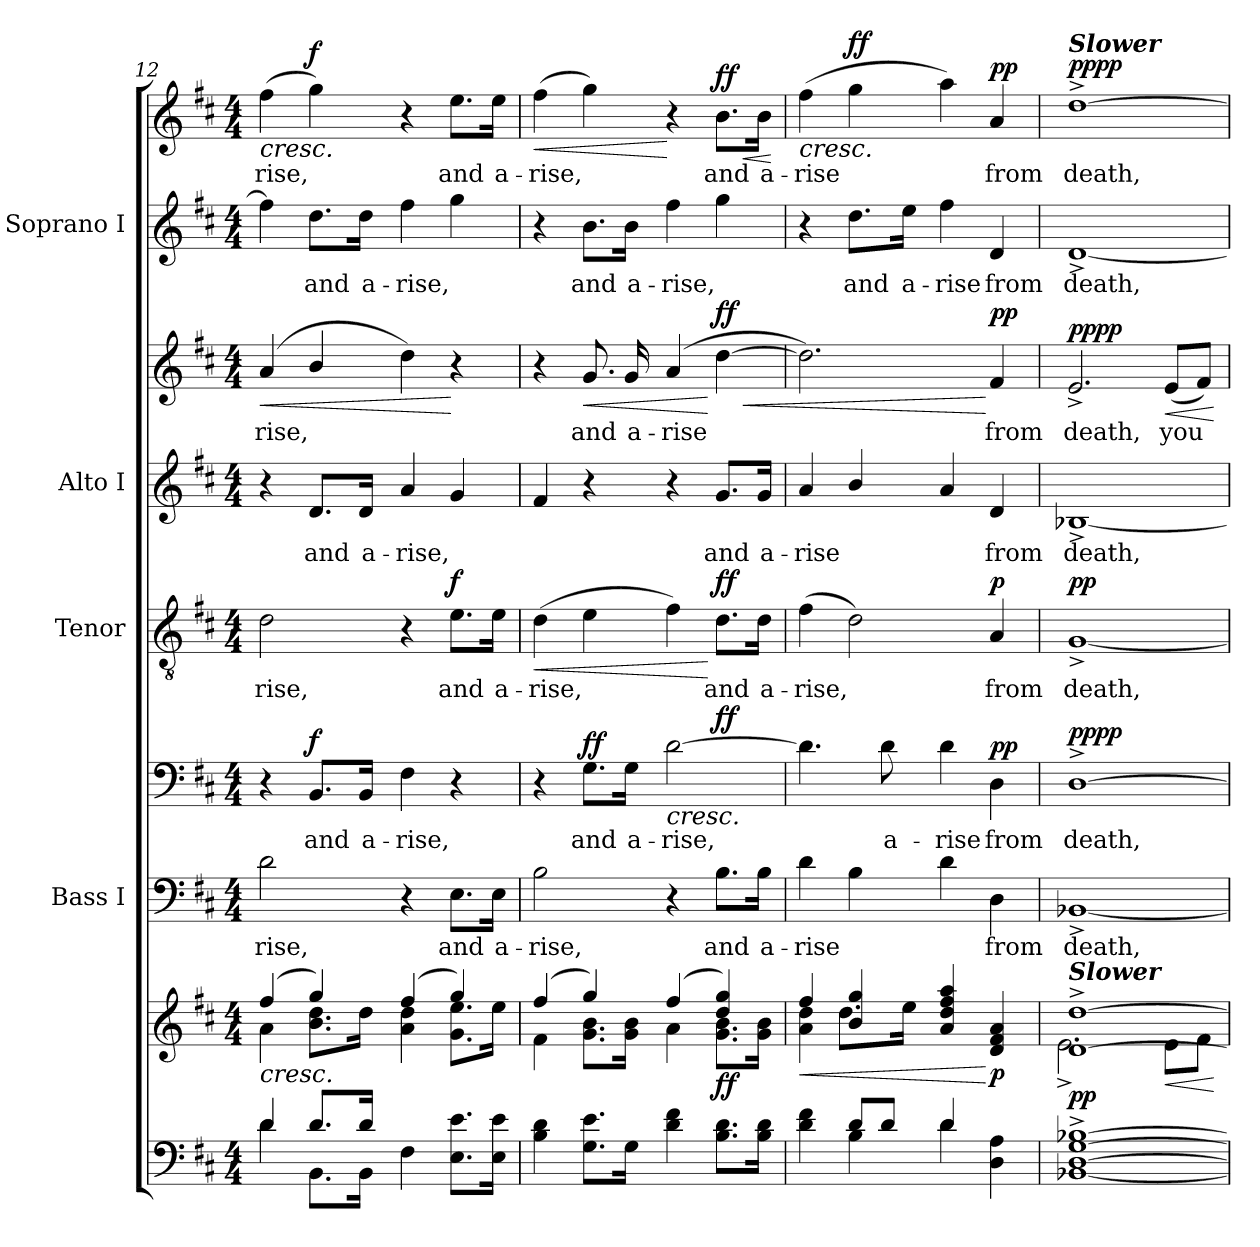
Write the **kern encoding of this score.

**kern	**kern	**dynam	**kern	**text	**kern	**text	**dynam	**kern	**text	**dynam	**kern	**text	**kern	**text	**dynam	**kern	**text	**kern	**text	**dynam
*part5	*part5	*part5	*part4	*part4	*part4	*part4	*part4	*part3	*part3	*part3	*part2	*part2	*part2	*part2	*part2	*part1	*part1	*part1	*part1	*part1
*staff9	*staff8	*staff8/9	*staff7	*staff7	*staff6	*staff6	*staff6/7	*staff5	*staff5	*staff5	*staff4	*staff4	*staff3	*staff3	*staff3/4	*staff2	*staff2	*staff1	*staff1	*staff1/2
*	*	*	*I"Bass I	*	*	*	*	*I"Tenor	*	*	*I"Alto I	*	*	*	*	*I"Soprano I	*	*	*	*
*	*	*	*I'B	*	*	*	*	*I'T	*	*	*I'A	*	*	*	*	*I'S	*	*	*	*
*clefF4	*clefG2	*	*clefF4	*	*clefF4	*	*	*clefGv2	*	*	*clefG2	*	*clefG2	*	*	*clefG2	*	*clefG2	*	*
*k[f#c#]	*k[f#c#]	*	*k[f#c#]	*	*k[f#c#]	*	*	*k[f#c#]	*	*	*k[f#c#]	*	*k[f#c#]	*	*	*k[f#c#]	*	*k[f#c#]	*	*
*D:	*D:	*	*D:	*	*D:	*	*	*D:	*	*	*D:	*	*D:	*	*	*D:	*	*D:	*	*
*M4/4	*M4/4	*	*M4/4	*	*M4/4	*	*	*M4/4	*	*	*M4/4	*	*M4/4	*	*	*M4/4	*	*M4/4	*	*
=12	=12	=12	=12	=12	=12	=12	=12	=12	=12	=12	=12	=12	=12	=12	=12	=12	=12	=12	=12	=12
*^	*^	*	*	*	*	*	*	*	*	*	*	*	*	*	*	*	*	*	*	*
!	!	!LO:TX:b:i:t=cresc.	!	!	!	!	!	!	!	!	!	!	!	!	!	!	!	!	!	!	!	!
!	!	!	!	!	!	!LO:LY:b	!	!	!	!	!LO:LY:b	!	!	!	!	!LO:LY:b	!LO:HP:b	!	!	!	!LO:LY:b	!LO:HP:b
4d/	4d\	(>4ff#/	4a\	.	2d\	rise,	4r	.	.	2d\	-rise,	.	4r	.	(<4a/	rise,	<	4ff#\]	.	(>4ff#\	rise,	<
!	!	!	!	!	!	!	!	!LO:LY:b	!LO:DY:b	!	!	!	!	!LO:LY:b	!	!	!	!	!LO:LY:b	!	!	!LO:DY:b=2
8.d/L	8.BB\L	4gg/)	8.b\ 8.dd\L	.	.	.	8.BB/L	-and	f	.	.	.	8.d/L	and	4b/	.	.	8.dd\L	-and	4gg\)	.	f
!	!	!	!	!	!	!	!	!LO:LY:b	!	!	!	!	!	!LO:LY:b	!	!	!	!	!LO:LY:b	!	!	!
16d/Jk	16BB\Jk	.	16dd\Jk	.	.	.	16BB/Jk	a-	.	.	.	.	16d/Jk	a-	.	.	.	16dd\Jk	a-	.	.	.
!	!	!	!	!	!	!	!	!LO:LY:b	!	!	!	!	!	!LO:LY:b	!	!	!	!	!LO:LY:b	!	!	!
4F#\	2ryy	(>4ff#/	4a\ 4dd\	.	4r	.	4F#\	-rise,	.	4r	.	.	4a/	-rise,	4dd\)	.	.	4ff#\	-rise,	4r	.	[
!	!	!	!	!	!	!LO:LY:b	!	!	!	!	!LO:LY:b	!LO:DY:b	!	!	!	!	!	!	!	!	!LO:LY:b	!
8.E\ 8.e\L	.	4gg/)	8.g\ 8.ee\L	.	8.E\L	and	4r	.	.	8.e\L	and	f	4g/	.	4r	.	[	4gg\	.	8.ee\L	and	.
!	!	!	!	!	!	!LO:LY:b	!	!	!	!	!LO:LY:b	!	!	!	!	!	!	!	!	!	!LO:LY:b	!
16E\ 16e\Jk	.	.	16ee\Jk	.	16E\Jk	a-	.	.	.	16e\Jk	a-	.	.	.	.	.	.	.	.	16ee\Jk	a-	.
!!LO:PB:g=z
=13	=13	=13	=13	=13	=13	=13	=13	=13	=13	=13	=13	=13	=13	=13	=13	=13	=13	=13	=13	=13	=13	=13
!	!	!	!	!	!	!LO:LY:b	!	!	!	!	!LO:LY:b	!LO:HP:b	!	!	!	!	!	!	!	!	!LO:LY:b	!LO:HP:b
4B\ 4d\	2ryy	(>4ff#/	4f#\	.	2B\	rise,	4r	.	.	(>4d\	-rise,	<	4f#/	.	4r	.	.	4r	.	(>4ff#\	rise,	<
!	!	!	!	!	!	!	!	!LO:LY:b	!LO:DY:b	!	!	!	!	!	!	!LO:LY:b	!LO:HP:b	!	!LO:LY:b	!	!	!
8.G\ 8.e\L	.	4gg/)	8.g\ 8.b\L	.	.	.	8.G\L	-and	ff	4e\	.	.	4r	.	8.g/	and	<	8.b\L	-and	4gg\)	.	.
!	!	!	!	!	!	!	!	!LO:LY:b	!	!	!	!	!	!	!	!LO:LY:b	!	!	!LO:LY:b	!	!	!
16G\Jk	.	.	16g\ 16b\Jk	.	.	.	16G\Jk	a-	.	.	.	.	.	.	16g/	a-	.	16b\Jk	a-	.	.	.
!	!	!	!	!	!	!	!	!LO:LY:b	!LO:HP:b	!	!	!	!	!	!	!LO:LY:b	!	!	!LO:LY:b	!	!	!
4d\ 4f#\	2ryy	(>4ff#/	4a\	.	4r	.	[2d\	-rise,	<	4f#\)	.	.	4r	.	(>4a/	-rise	.	4ff#\	-rise,	4r	.	[
!	!	!	!	!LO:DY:b	!	!LO:LY:b	!	!	!LO:DY:b=2	!	!LO:LY:b	!LO:DY:n=1:b	!	!LO:LY:b	!	!	!LO:HP:n=1:b	!	!	!	!LO:LY:b	!LO:HP:b
!	!	!	!	!	!	!	!	!	!	!	!	!	!	!	!	!	!LO:DY:n=1:b=2	!	!	!	!	!LO:DY:n=1:b
8.B\ 8.d\L	.	4dd/ 4gg/)	8.g\ 8.b\L	ff	8.B\L	and	.	.	ff	8.d\L	and	[ ff	8.g/L	and	[4dd\	.	[ < ff	4gg\	.	8.b\L	and	< ff
!	!	!	!	!	!	!LO:LY:b	!	!	!	!	!LO:LY:b	!	!	!LO:LY:b	!	!	!	!	!	!	!LO:LY:b	!
16B\ 16d\Jk	.	.	16g\ 16b\Jk	.	16B\Jk	a-	.	.	.	16d\Jk	a-	.	16g/Jk	a-	.	.	.	.	.	16b\Jk	a-	.
*v	*v	*	*	*	*	*	*	*	*	*	*	*	*	*	*	*	*	*	*	*	*	*
*	*v	*v	*	*	*	*	*	*	*	*	*	*	*	*	*	*	*	*	*	*	*
.	.	.	.	.	.	.	.	.	.	.	.	.	.	.	.	.	.	.	.	[
=14	=14	=14	=14	=14	=14	=14	=14	=14	=14	=14	=14	=14	=14	=14	=14	=14	=14	=14	=14	=14
*^	*	*	*	*	*	*	*	*	*	*	*	*	*	*	*	*	*	*	*	*
!	!	!	!LO:HP:b	!	!LO:LY:b	!	!	!	!	!LO:LY:b	!	!	!LO:LY:b	!	!	!	!	!	!	!LO:LY:b	!LO:HP:b
*	*	*^	*	*	*	*	*	*	*	*	*	*	*	*	*	*	*	*	*	*	*
4d\ 4f#\	4ryy	4ff#/	4a\ 4dd\	<	4d\	rise	4.d\]	.	.	(>4f#\	-rise,	.	4a/	rise	2.dd\])	.	.	4r	.	(>4ff#\	rise	<
!	!	!	!	!	!	!	!	!	!	!	!	!	!	!	!	!	!	!	!LO:LY:b	!	!	!LO:DY:b=2
8d/L	4B\	4b/ 4gg/	8.dd\L	.	4B\	.	.	.	.	2d\)	.	.	4b/	.	.	.	.	8.dd\L	and	4gg\	.	ff
!	!	!	!	!	!	!	!	!LO:LY:b	!	!	!	!	!	!	!	!	!	!	!	!	!	!
8d/J	.	.	.	.	.	.	8d\	-a-	[	.	.	.	.	.	.	.	.	.	.	.	.	.
!	!	!	!	!	!	!	!	!	!	!	!	!	!	!	!	!	!	!	!LO:LY:b	!	!	!
.	.	.	16ee\Jk	.	.	.	.	.	.	.	.	.	.	.	.	.	.	16ee\Jk	a-	.	.	.
!	!	!	!	!	!	!	!	!LO:LY:b	!	!	!	!	!	!	!	!	!	!	!LO:LY:b	!	!	!
4d/	4d\	4a/ 4dd/ 4ff#/ 4aa/	2ryy	.	4d\	.	4d\	-rise	.	.	.	.	4a/	.	.	.	.	4ff#\	-rise	4aa\)	.	.
!	!	!	!	!LO:DY:n=1:b	!	!LO:LY:b	!	!LO:LY:b	!LO:DY:b=2	!	!LO:LY:b	!	!	!LO:LY:b	!	!LO:LY:b	!	!	!LO:LY:b	!	!LO:LY:b	!
!	!	!	!	!	!	!	!	!	!LO:DY:n=1:b	!	!	!LO:DY:b	!	!	!	!	!LO:DY:n=1:b=2	!	!	!	!	!
!	!	!	!	!	!	!	!	!	!	!	!	!	!	!	!	!	!LO:DY:n=2:b	!	!	!	!	!LO:DY:n=1:b=2
!	!	!	!	!	!	!	!	!	!	!	!	!	!	!	!	!	!	!	!	!	!	!LO:DY:n=2:b
4D\ 4A\	4ryy	4d/ 4f#/ 4a/	.	[ p	4D\	from	4D\	from	p p	4A/	from	p	4d/	from	4f#/	-from	[ p p	4d/	from	4a/	from	[ p p
=15	=15	=15	=15	=15	=15	=15	=15	=15	=15	=15	=15	=15	=15	=15	=15	=15	=15	=15	=15	=15	=15	=15
!	!	!	!	!	!	!	!	!	!	!	!	!	!	!	!	!	!	!	!	!LO:TX:a:Bi:t=Slower	!	!
!	!	!LO:TX:a:Bi:t=Slower	!	!	!	!	!	!	!	!	!	!	!	!	!	!	!	!	!	!	!	!
!	!	!	!	!LO:DY:b	!	!LO:LY:b	!	!LO:LY:b	!LO:DY:b=2	!	!LO:LY:b	!	!	!LO:LY:b	!	!LO:LY:b	!	!	!LO:LY:b	!	!LO:LY:b	!
!	!	!	!	!	!	!	!	!	!LO:DY:n=1:b	!	!	!LO:DY:b	!	!	!	!	!LO:DY:b=2	!	!	!	!	!
!	!	!	!	!	!	!	!	!	!	!	!	!	!	!	!	!	!LO:DY:n=1:b	!	!	!	!	!LO:DY:b=2
!	!	!	!	!	!	!	!	!	!	!	!	!	!	!	!	!	!	!	!	!	!	!LO:DY:n=1:b
[>1D^> [>1G^> [>1B-X^>	[<1BB-X	[>1d^> [>1dd^>	2.e^<\	pp	[1BB-X^<	death,	[1D^>	death,	pp pp	[1G^<	death,	pp	[1B-X^<	death,	2.e^</	death,	pp pp	[1d^<	death,	[1dd^>	death,	pp pp
!	!	!	!	!LO:HP:b	!	!	!	!	!	!	!	!	!	!	!	!LO:LY:b	!LO:HP:b	!	!	!	!	!
.	.	.	8e\L	<	.	.	.	.	.	.	.	.	.	.	(<8e/L	you	<	.	.	.	.	.
.	.	.	8f#\J	.	.	.	.	.	.	.	.	.	.	.	8f#/J)	.	.	.	.	.	.	.
*v	*v	*	*	*	*	*	*	*	*	*	*	*	*	*	*	*	*	*	*	*	*	*
*	*v	*v	*	*	*	*	*	*	*	*	*	*	*	*	*	*	*	*	*	*	*
.	.	[	.	.	.	.	.	.	.	.	.	.	.	.	[	.	.	.	.	.
=	=	=	=	=	=	=	=	=	=	=	=	=	=	=	=	=	=	=	=	=
*-	*-	*-	*-	*-	*-	*-	*-	*-	*-	*-	*-	*-	*-	*-	*-	*-	*-	*-	*-	*-
